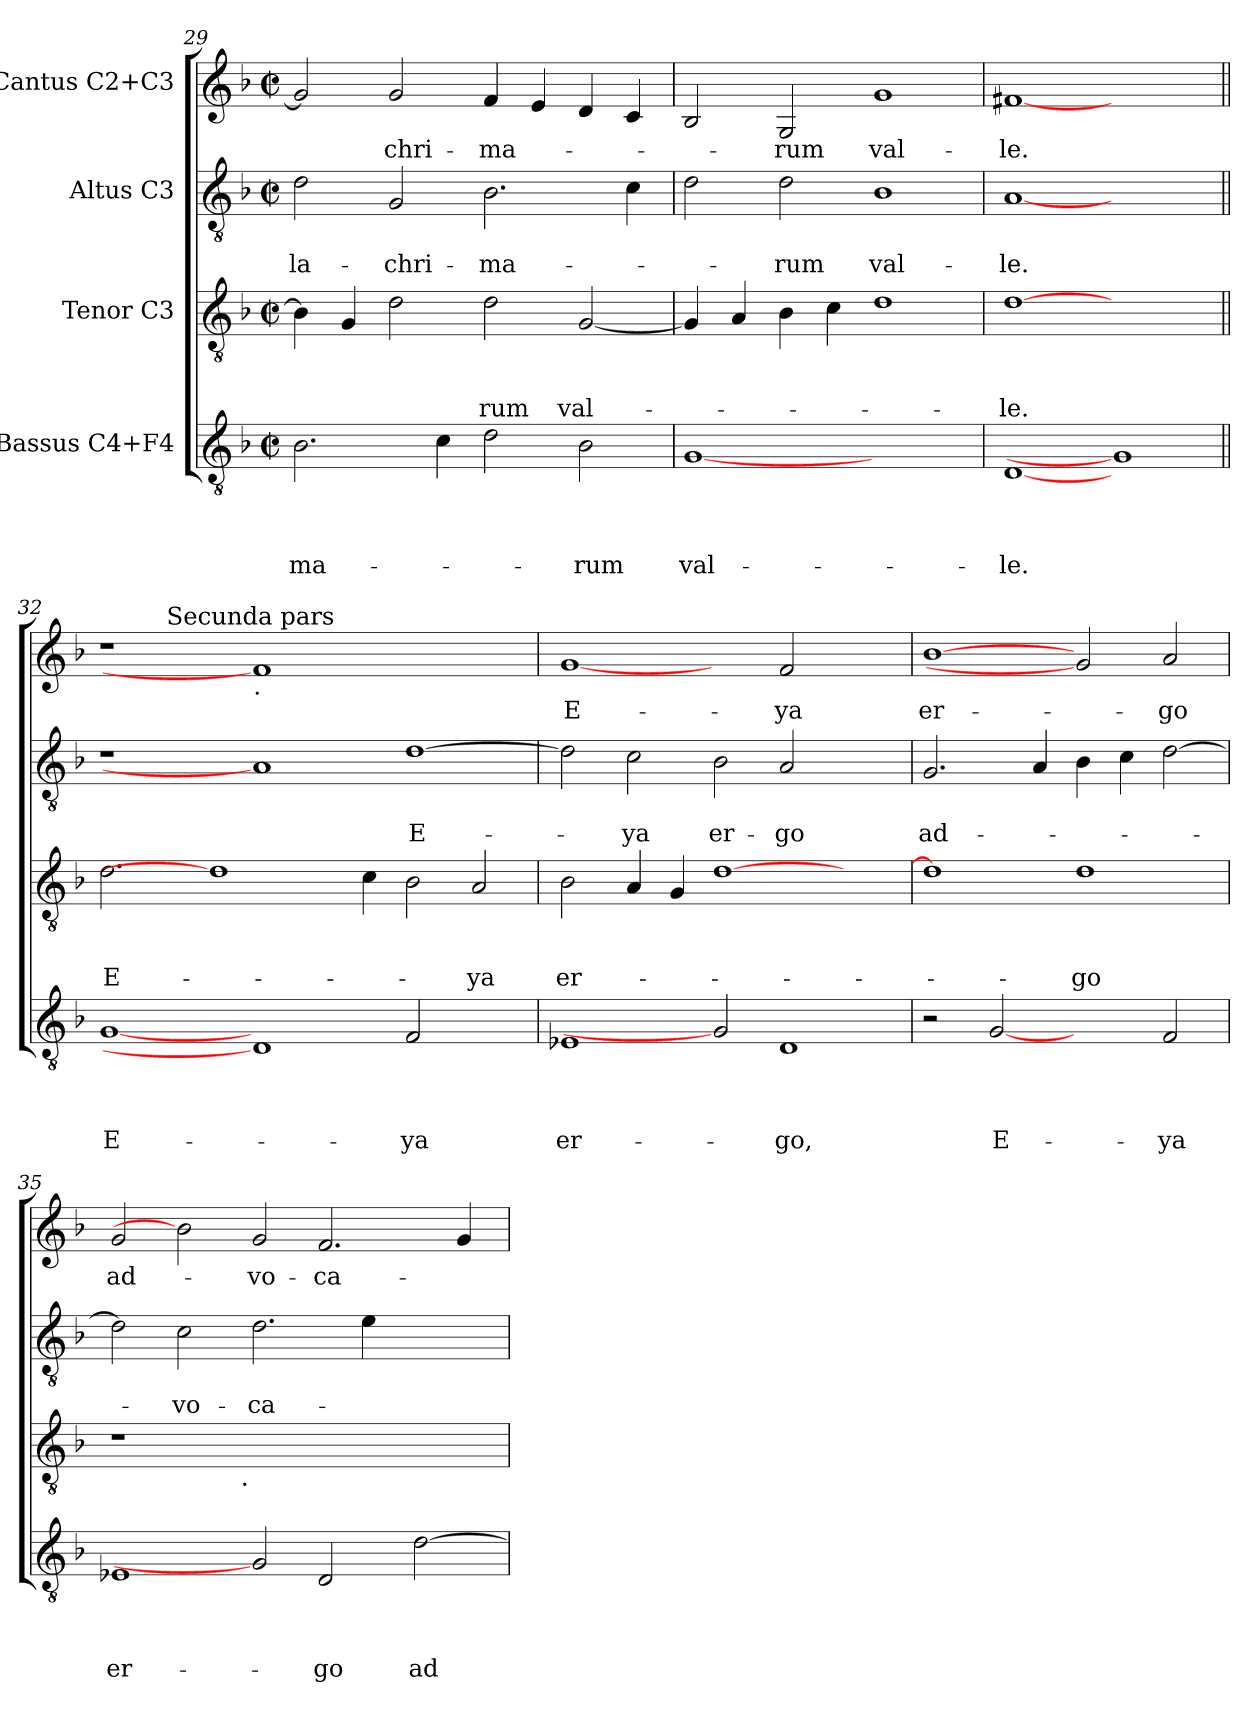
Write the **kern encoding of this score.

**kern	**text	**text	**text	**text	**kern	**text	**text	**text	**kern	**text	**text	**kern	**text
*part4	*part4	*part4	*part4	*part4	*part3	*part3	*part3	*part3	*part2	*part2	*part2	*part1	*part1
*staff4	*staff4	*staff4	*staff4	*staff4	*staff3	*staff3	*staff3	*staff3	*staff2	*staff2	*staff2	*staff1	*staff1
*I"Bassus C4+F4	*	*	*	*	*I"Tenor C3	*	*	*	*I"Altus C3	*	*	*I"Cantus C2+C3	*
*clefGv2	*	*	*	*	*clefGv2	*	*	*	*clefGv2	*	*	*clefG2	*
*k[b-]	*	*	*	*	*k[b-]	*	*	*	*k[b-]	*	*	*k[b-]	*
*F:	*	*	*	*	*F:	*	*	*	*F:	*	*	*F:	*
*M2/2	*	*	*	*	*M2/2	*	*	*	*M2/2	*	*	*M2/2	*
*met(c|)	*	*	*	*	*met(c|)	*	*	*	*met(c|)	*	*	*met(c|)	*
=29	=29	=29	=29	=29	=29	=29	=29	=29	=29	=29	=29	=29	=29
!	!	!	!	!LO:LY:b	!	!	!	!	!	!	!LO:LY:b	!	!
2.B-\	.	.	.	-ma-	4B-\]	.	.	.	2d\	.	la-	2g/]	.
.	.	.	.	.	4G/	.	.	.	.	.	.	.	.
!	!	!	!	!	!	!	!	!	!	!	!LO:LY:b	!	!LO:LY:b
.	.	.	.	.	2d\	.	.	.	2G/	.	-chri-	2g/	-chri-
4c\	.	.	.	.	.	.	.	.	.	.	.	.	.
!	!	!	!	!	!	!	!	!LO:LY:b	!	!	!LO:LY:b	!	!LO:LY:b
2d\	.	.	.	.	2d\	.	.	-rum	2.B-\	.	-ma-	4f/	-ma-
.	.	.	.	.	.	.	.	.	.	.	.	4e/	.
!	!	!	!	!LO:LY:b	!	!	!	!LO:LY:b	!	!	!	!	!
2B-\	.	.	.	-rum	[<2G/	.	.	val-	.	.	.	4d/	.
.	.	.	.	.	.	.	.	.	4c\	.	.	4c/	.
=30	=30	=30	=30	=30	=30	=30	=30	=30	=30	=30	=30	=30	=30
!	!	!	!	!LO:LY:b	!	!	!	!	!	!	!	!	!
[1G	.	.	.	val-	4G/]	.	.	.	2d\	.	.	2B-/	.
.	.	.	.	.	4A/	.	.	.	.	.	.	.	.
!	!	!	!	!	!	!	!	!	!	!	!LO:LY:b	!	!LO:LY:b
.	.	.	.	.	4B-\	.	.	.	2d\	.	-rum	2G/	-rum
.	.	.	.	.	4c\	.	.	.	.	.	.	.	.
!	!	!	!	!	!	!	!	!	!	!	!LO:LY:b	!	!LO:LY:b
1ryy	.	.	.	.	1d	.	.	.	1B-	.	val-	1g	val-
!!LO:LB:g=z
=31	=31	=31	=31	=31	=31	=31	=31	=31	=31	=31	=31	=31	=31
!	!	!	!	!LO:LY:b	!	!	!	!LO:LY:b	!	!	!LO:LY:b	!	!LO:LY:b
[1D	.	.	.	-le.	[1d	.	.	-le.	[1A	.	-le.	[1f#X	-le.
1G]	.	.	.	.	1ryy	.	.	.	1ryy	.	.	1ryy	.
=32||	=32||	=32||	=32||	=32||	=32||	=32||	=32||	=32||	=32||	=32||	=32||	=32||	=32||
!	!	!	!	!LO:LY:b	!	!	!	!LO:LY:b	!	!	!	!	!
*	*	*	*	*	*	*	*	*	*	*	*	*^	*
[1G	.	.	.	E-	2.d\	.	.	E-	1r	.	.	1r	2ryy	.
!	!	!	!	!	!	!	!	!	!	!	!	!	!LO:TX:a:t=Secunda pars	!
.	.	.	.	.	.	.	.	.	.	.	.	.	1ryy	.
.	.	.	.	.	1d]	.	.	.	.	.	.	.	.	.
!	!	!	!	!	!	!	!	!	!	!	!	!LO:TX:b:t=.	!	!
1D]	.	.	.	.	.	.	.	.	1A]	.	.	1f#]	.	.
.	.	.	.	.	.	.	.	.	.	.	.	.	1.ryy	.
.	.	.	.	.	4c\	.	.	.	.	.	.	.	.	.
!	!	!	!	!LO:LY:b	!	!	!	!	!	!	!LO:LY:b	!	!	!
2F/	.	.	.	-ya	2B-\	.	.	.	[>1d	.	E-	1ryy	.	.
!	!	!	!	!	!	!	!	!LO:LY:b	!	!	!	!	!	!
2ryy	.	.	.	.	2A/	.	.	-ya	.	.	.	.	.	.
=33	=33	=33	=33	=33	=33	=33	=33	=33	=33	=33	=33	=33	=33	=33
!	!	!	!	!LO:LY:b	!	!	!	!LO:LY:b	!	!	!	!	!	!LO:LY:b
*	*	*	*	*	*	*	*	*	*	*	*	*v	*v	*
1E-X	.	.	.	er-	2B-\	.	.	er-	2d\]	.	.	[1g	E-
!	!	!	!	!	!	!	!	!	!	!	!LO:LY:b	!	!
.	.	.	.	.	4A/	.	.	.	2c\	.	-ya	.	.
.	.	.	.	.	4G/	.	.	.	.	.	.	.	.
!	!	!	!	!	!	!	!	!	!	!	!LO:LY:b	!	!
2G]	.	.	.	.	[>1d	.	.	.	2B-\	.	er-	2ryy	.
!	!	!	!	!LO:LY:b	!	!	!	!	!	!	!LO:LY:b	!	!LO:LY:b
1D	.	.	.	-go,	.	.	.	.	2A/	.	-go	2f/	-ya
.	.	.	.	.	2ryy	.	.	.	2ryy	.	.	2ryy	.
=34	=34	=34	=34	=34	=34	=34	=34	=34	=34	=34	=34	=34	=34
!	!	!	!	!	!	!	!	!	!	!	!LO:LY:b	!	!LO:LY:b
2r	.	.	.	.	1d]	.	.	.	2.G/	.	ad-	[1b-	er-
!	!	!	!	!LO:LY:b	!	!	!	!	!	!	!	!	!
[2G	.	.	.	E-	.	.	.	.	.	.	.	.	.
.	.	.	.	.	.	.	.	.	4A/	.	.	.	.
!	!	!	!	!	!	!	!	!LO:LY:b	!	!	!	!	!
2ryy	.	.	.	.	1d	.	.	-go	4B-\	.	.	2g]	.
.	.	.	.	.	.	.	.	.	4c\	.	.	.	.
!	!	!	!	!LO:LY:b	!	!	!	!	!	!	!	!	!LO:LY:b
2F/	.	.	.	-ya	.	.	.	.	[>2d\	.	.	2a/	-go
=35	=35	=35	=35	=35	=35	=35	=35	=35	=35	=35	=35	=35	=35
!	!	!	!	!LO:LY:b	!	!	!	!	!	!	!	!	!LO:LY:b
*	*	*	*	*	*^	*	*	*	*	*	*	*	*
1E-X	.	.	.	er-	1r	2ryy	.	.	.	2d\]	.	.	2g/	ad-
!	!	!	!	!	!	!	!	!	!	!	!	!LO:LY:b	!	!
.	.	.	.	.	.	4...ryy	.	.	.	2c\	.	-vo-	2b-]	.
!	!	!	!	!	!	!LO:TX:b:t=.	!	!	!	!	!	!	!	!
.	.	.	.	.	.	1ryy	.	.	.	.	.	.	.	.
!	!	!	!	!	!	!	!	!	!	!	!	!LO:LY:b	!	!LO:LY:b
2G]	.	.	.	.	1.ryy	.	.	.	.	2.d\	.	-ca-	2g/	-vo-
!	!	!	!	!LO:LY:b	!	!	!	!	!	!	!	!	!	!LO:LY:b
2D/	.	.	.	-go	.	.	.	.	.	.	.	.	2.f/	-ca-
.	.	.	.	.	.	.	.	.	.	4e\	.	.	.	.
.	.	.	.	.	.	2ryy	.	.	.	.	.	.	.	.
!	!	!	!	!LO:LY:b	!	!	!	!	!	!	!	!	!	!
[>2d\	.	.	.	ad-	.	.	.	.	.	2ryy	.	.	.	.
.	.	.	.	.	.	.	.	.	.	.	.	.	4g/	.
.	.	.	.	.	.	32ryy	.	.	.	.	.	.	.	.
*	*	*	*	*	*v	*v	*	*	*	*	*	*	*	*
=	=	=	=	=	=	=	=	=	=	=	=	=	=
*-	*-	*-	*-	*-	*-	*-	*-	*-	*-	*-	*-	*-	*-
